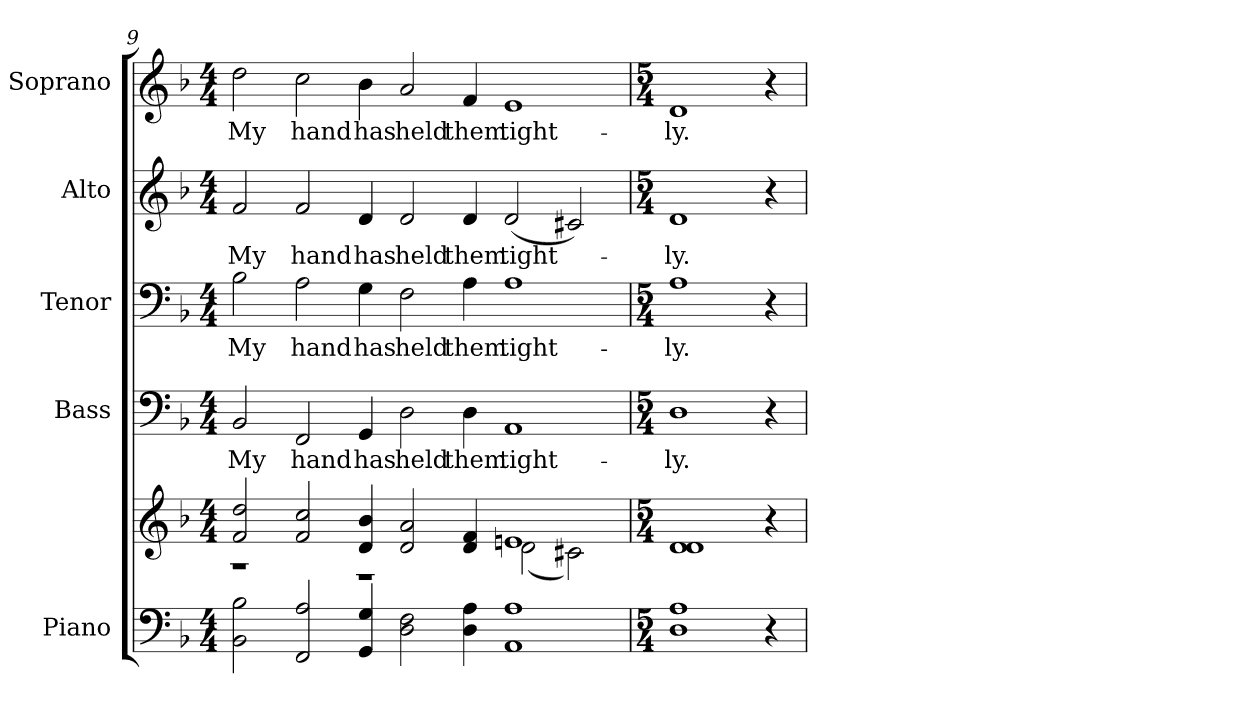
**kern	**kern	**kern	**text	**kern	**text	**kern	**text	**kern	**text
*part5	*part5	*part4	*part4	*part3	*part3	*part2	*part2	*part1	*part1
*staff6	*staff5	*staff4	*staff4	*staff3	*staff3	*staff2	*staff2	*staff1	*staff1
*I"Piano	*	*I"Bass	*	*I"Tenor	*	*I"Alto	*	*I"Soprano	*
*I'Pno.	*	*I'B.	*	*I'T.	*	*I'A.	*	*I'S.	*
!!LO:PB:g=z
*clefF4	*clefG2	*clefF4	*	*clefF4	*	*clefG2	*	*clefG2	*
*k[b-]	*k[b-]	*k[b-]	*	*k[b-]	*	*k[b-]	*	*k[b-]	*
*d:	*d:	*d:	*	*d:	*	*d:	*	*d:	*
*M4/4	*M4/4	*M4/4	*	*M4/4	*	*M4/4	*	*M4/4	*
=9	=9	=9	=9	=9	=9	=9	=9	=9	=9
*	*^	*	*	*	*	*	*	*	*
!	!	!	!	!LO:LY:b:color=#000000	!	!	!	!	!	!
!	!	!	!	!	!	!LO:LY:b:color=#000000	!	!	!	!
!	!	!	!	!	!	!	!	!LO:LY:b:color=#000000	!	!
!	!	!	!	!	!	!	!	!	!	!LO:LY:b:color=#000000
2BB-i\ 2B-i	2fi/ 2ddi	1r	2BB-i/	My	2B-i\	My	2fi/	My	2ddi\	My
!	!	!	!	!LO:LY:b:color=#000000	!	!	!	!	!	!
!	!	!	!	!	!	!LO:LY:b:color=#000000	!	!	!	!
!	!	!	!	!	!	!	!	!LO:LY:b:color=#000000	!	!
!	!	!	!	!	!	!	!	!	!	!LO:LY:b:color=#000000
2FFi/ 2Ai	2fi/ 2cci	.	2FFi/	hand	2Ai\	hand	2fi/	hand	2cci\	hand
!	!	!	!	!LO:LY:b:color=#000000	!	!	!	!	!	!
!	!	!	!	!	!	!LO:LY:b:color=#000000	!	!	!	!
!	!	!	!	!	!	!	!	!LO:LY:b:color=#000000	!	!
!	!	!	!	!	!	!	!	!	!	!LO:LY:b:color=#000000
4GGi/ 4Gi	4di/ 4b-i	1r	4GGi/	has	4Gi\	has	4di/	has	4b-i\	has
!	!	!	!	!LO:LY:b:color=#000000	!	!	!	!	!	!
!	!	!	!	!	!	!LO:LY:b:color=#000000	!	!	!	!
!	!	!	!	!	!	!	!	!LO:LY:b:color=#000000	!	!
!	!	!	!	!	!	!	!	!	!	!LO:LY:b:color=#000000
2Di\ 2Fi	2di/ 2ai	.	2Di\	held	2Fi\	held	2di/	held	2ai/	held
!	!	!	!	!LO:LY:b:color=#000000	!	!	!	!	!	!
!	!	!	!	!	!	!LO:LY:b:color=#000000	!	!	!	!
!	!	!	!	!	!	!	!	!LO:LY:b:color=#000000	!	!
!	!	!	!	!	!	!	!	!	!	!LO:LY:b:color=#000000
4Di\ 4Ai	4di/ 4fi	.	4Di\	them	4Ai\	them	4di/	them	4fi/	them
!	!	!	!	!LO:LY:b:color=#000000	!	!	!	!	!	!
!	!	!	!	!	!	!LO:LY:b:color=#000000	!	!	!	!
!	!	!	!	!	!	!	!	!LO:LY:b:color=#000000	!	!
!	!	!	!	!	!	!	!	!	!	!LO:LY:b:color=#000000
1AAi 1Ai	1eni	(2di\	1AAi	tight-	1Ai	tight-	(2di/	tight-	1ei	tight-
.	.	2c#Xi\)	.	.	.	.	2c#Xi/)	.	.	.
*	*v	*v	*	*	*	*	*	*	*	*
=10	=10	=10	=10	=10	=10	=10	=10	=10	=10
*M5/4	*M5/4	*M5/4	*	*M5/4	*	*M5/4	*	*M5/4	*
*	*^	*	*	*	*	*	*	*	*
!	!	!	!	!LO:LY:b:color=#000000	!	!	!	!	!	!
*	*v	*v	*	*	*	*	*	*	*	*
*	*^	*	*	*	*	*	*	*	*
!	!	!	!	!	!	!LO:LY:b:color=#000000	!	!	!	!
*	*v	*v	*	*	*	*	*	*	*	*
*	*^	*	*	*	*	*	*	*	*
!	!	!	!	!	!	!	!	!LO:LY:b:color=#000000	!	!
*	*v	*v	*	*	*	*	*	*	*	*
*	*^	*	*	*	*	*	*	*	*
!	!	!	!	!	!	!	!	!	!	!LO:LY:b:color=#000000
*	*v	*v	*	*	*	*	*	*	*	*
1Di 1Ai	1di 1di	1Di	-ly.	1Ai	-ly.	1di	-ly.	1di	-ly.
4r	4r	4r	.	4r	.	4r	.	4r	.
=	=	=	=	=	=	=	=	=	=
*-	*-	*-	*-	*-	*-	*-	*-	*-	*-
